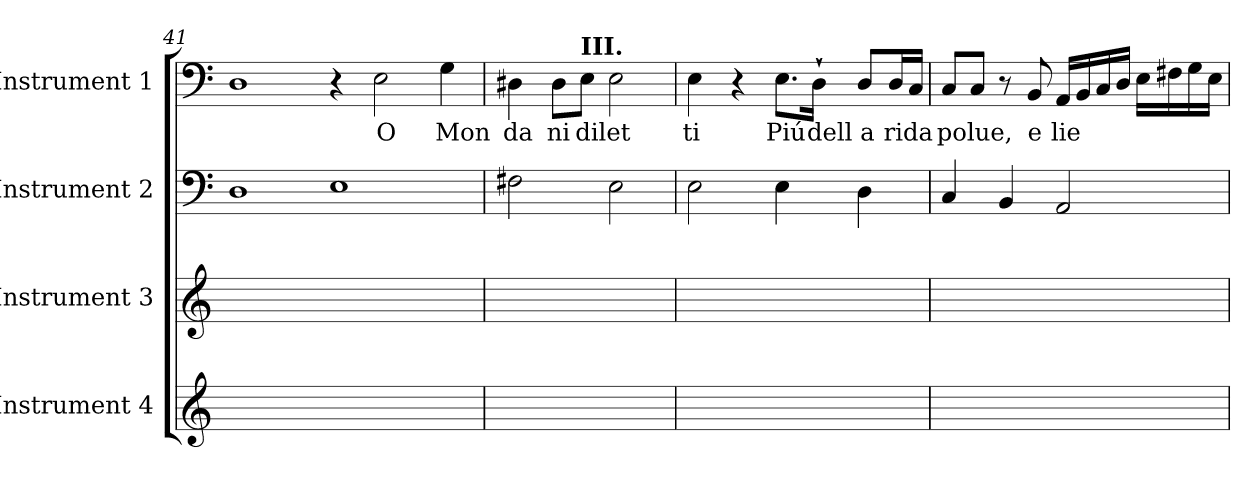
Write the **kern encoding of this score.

**kern	**kern	**kern	**kern	**text
*part4	*part3	*part2	*part1	*part1
*staff4	*staff3	*staff2	*staff1	*staff1
*I"Instrument 4	*I"Instrument 3	*I"Instrument 2	*I"Instrument 1	*
!!LO:LB:g=z
*clefG2	*clefG2	*clefF4	*clefF4	*
*k[]	*k[]	*k[]	*k[]	*
=41	=41	=41	=41	=41
1ryy	1ryy	1D	1D	.
1ryy	1ryy	1E	4r	.
!	!	!	!	!LO:LY:b
.	.	.	2E\	O
!	!	!	!	!LO:LY:b
.	.	.	4G\	Mon
=42	=42	=42	=42	=42
!	!	!	!	!LO:LY:b
1ryy	1ryy	2F#X<\	4D#X\	da
!	!	!	!	!LO:LY:b
.	.	.	8D#\L	ni
!	!	!	!LO:TX:a:B:t=III.	!
!	!	!	!	!LO:LY:b
.	.	.	8E\J	dilet
.	.	2E\	2E\	.
=43	=43	=43	=43	=43
!	!	!	!	!LO:LY:b
1ryy	1ryy	2E\	4E\	ti
.	.	.	4r	.
!	!	!	!	!LO:LY:b
.	.	4E\	8.E\L	Piú
!	!	!	!	!LO:LY:b
.	.	.	16D`<\Jk	dell
!	!	!	!	!LO:LY:b
.	.	4D\	8D/L	a
!	!	!	!	!LO:LY:b
.	.	.	16D/L	rida
.	.	.	16C/JJ	.
=44	=44	=44	=44	=44
!	!	!	!	!LO:LY:b
1ryy	1ryy	4C/	8C/L	polue,
.	.	.	8C/J	.
.	.	4BB/	8r	.
!	!	!	!	!LO:LY:b
.	.	.	8BB/	e
!	!	!	!	!LO:LY:b
.	.	2AA/	16AA/LL	lie
.	.	.	16BB/	.
.	.	.	16C/	.
.	.	.	16D/JJ	.
.	.	.	16E\LL	.
.	.	.	16F#X\	.
.	.	.	16G\	.
.	.	.	16E\JJ	.
=	=	=	=	=
*-	*-	*-	*-	*-
